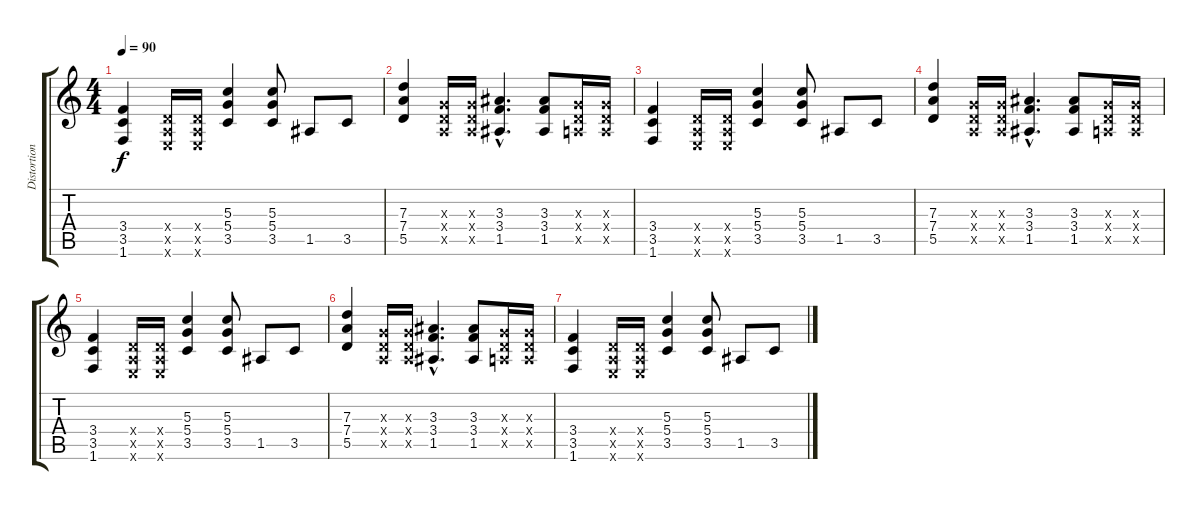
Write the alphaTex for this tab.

\track ("Distortion/Solo guitar (1)" "Distortion") {instrument distortionguitar}
\staff {score tabs}
\tuning (E4 B3 G3 D3 A2 E2) {hide}
\ts (4 4)
\tempo 90
\clef g2
\ks c
(3.4 3.5 1.6).4{dy f} (0.4{x} 0.5{x} 0.6{x}).16 (0.4{x} 0.5{x} 0.6{x}).16 (5.3 5.4 3.5).4 (5.3 5.4 3.5).8 1.5.8 3.5.8 |
(7.3 7.4 5.5).4 (0.3{x} 0.4{x} 0.5{x}).16 (0.3{x} 0.4{x} 0.5{x}).16 (3.3{hac} 3.4{hac} 1.5{hac}).4{d} (3.3 3.4 1.5).8 (0.3{x} 0.4{x} 0.5{x}).16 (0.3{x} 0.4{x} 0.5{x}).16 |
(3.4 3.5 1.6).4 (0.4{x} 0.5{x} 0.6{x}).16 (0.4{x} 0.5{x} 0.6{x}).16 (5.3 5.4 3.5).4 (5.3 5.4 3.5).8 1.5.8 3.5.8 |
(7.3 7.4 5.5).4{volume 0} (0.3{x} 0.4{x} 0.5{x}).16 (0.3{x} 0.4{x} 0.5{x}).16 (3.3{hac} 3.4{hac} 1.5{hac}).4{d} (3.3 3.4 1.5).8 (0.3{x} 0.4{x} 0.5{x}).16 (0.3{x} 0.4{x} 0.5{x}).16 |
(3.4 3.5 1.6).4 (0.4{x} 0.5{x} 0.6{x}).16 (0.4{x} 0.5{x} 0.6{x}).16 (5.3 5.4 3.5).4 (5.3 5.4 3.5).8 1.5.8 3.5.8 |
(7.3 7.4 5.5).4 (0.3{x} 0.4{x} 0.5{x}).16 (0.3{x} 0.4{x} 0.5{x}).16 (3.3{hac} 3.4{hac} 1.5{hac}).4{d} (3.3 3.4 1.5).8 (0.3{x} 0.4{x} 0.5{x}).16 (0.3{x} 0.4{x} 0.5{x}).16 |
(3.4 3.5 1.6).4 (0.4{x} 0.5{x} 0.6{x}).16 (0.4{x} 0.5{x} 0.6{x}).16 (5.3 5.4 3.5).4 (5.3 5.4 3.5).8 1.5.8 3.5.8
